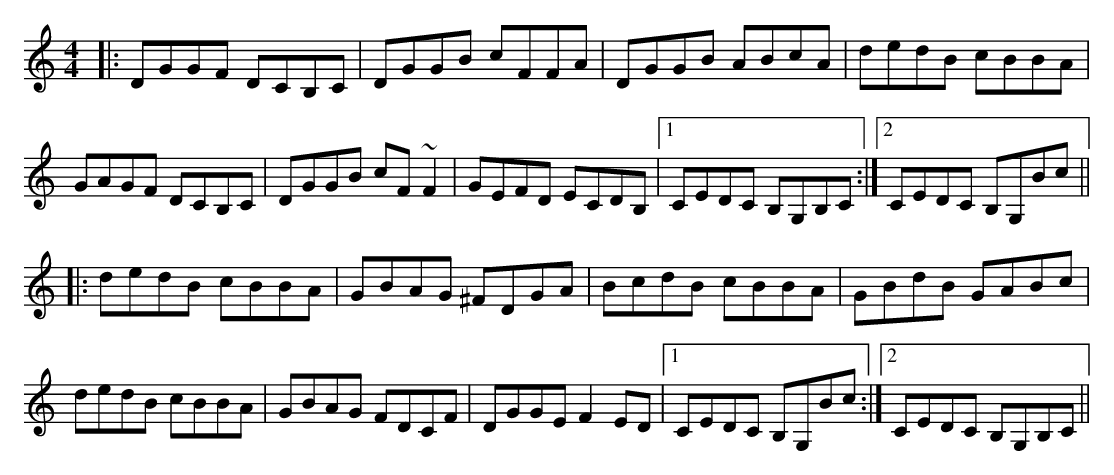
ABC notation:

X:1
M:4/4
K:Gmix
|:DGGF DCB,C|DGGB cFFA|DGGB ABcA|dedB cBBA|
GAGF DCB,C|DGGB cF~F2|GEFD ECDB,|1 CEDC B,G,B,C:|2 CEDC B,G,Bc||
|:dedB cBBA|GBAG ^FDGA|BcdB cBBA|GBdB GABc|
dedB cBBA|GBAG FDCF|DGGE F2ED|1 CEDC B,G,Bc:|2 CEDC B,G,B,C||
